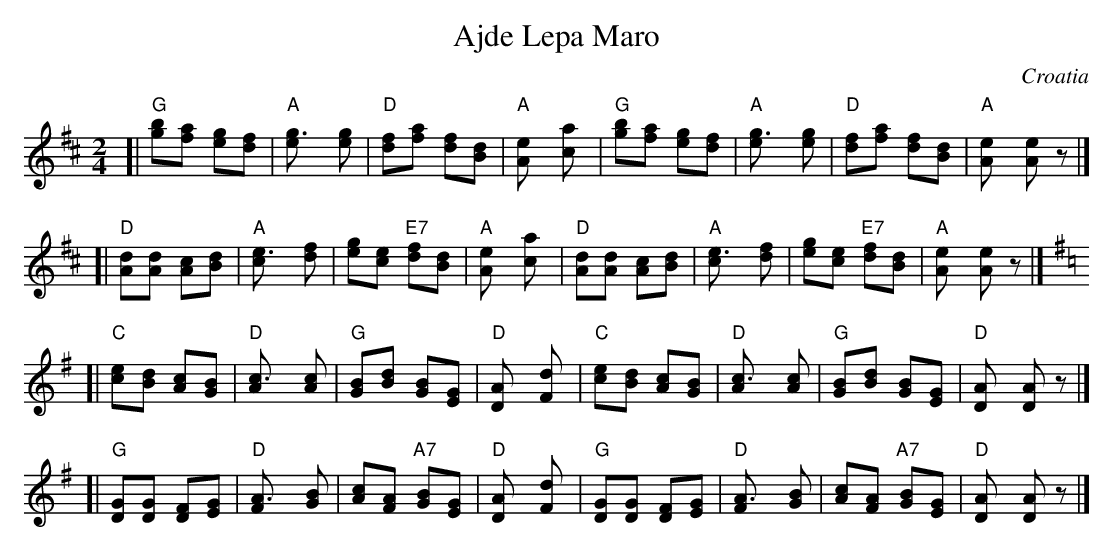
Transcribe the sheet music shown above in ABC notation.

X:1
T: Ajde Lepa Maro
O: Croatia
M: 2/4
L: 1/8
K: D
[| "G"[bg][af] [ge][fd] \
| "A"[g3e] [ge] \
| "D"[fd][af] [fd][dB] \
| "A"[e2A] [a2c] \
| "G"[bg][af] [ge][fd] \
| "A"[g3e] [ge] \
| "D"[fd][af] [fd][dB] \
| "A"[e2A] [eA]z |]
[| "D"[dA][dA] [cA][dB] \
| "A"[e3c] [fd] \
| [ge][ec] "E7"[fd][dB] \
| "A"[e2A] [a2c] \
| "D"[dA][dA] [cA][dB] \
| "A"[e3c] [fd] \
| [ge][ec] "E7"[fd][dB] \
| "A"[e2A] [eA]z |]
K: G
[| "C"[ec][dB] [cA][BG] \
| "D"[c3A] [cA] \
| "G"[BG][dB] [BG][GE] \
| "D"[A2D] [d2F] \
| "C"[ec][dB] [cA][BG] \
| "D"[c3A] [cA] \
| "G"[BG][dB] [BG][GE] \
| "D"[A2D] [AD]z |]
[| "G"[GD][GD] [FD][GE] \
| "D"[A3F] [BG] \
| [cA][AF] "A7"[BG][GE] \
| "D"[A2D] [d2F] \
| "G"[GD][GD] [FD][GE] \
| "D"[A3F] [BG] \
| [cA][AF] "A7"[BG][GE] \
| "D"[A2D] [AD]z |]
